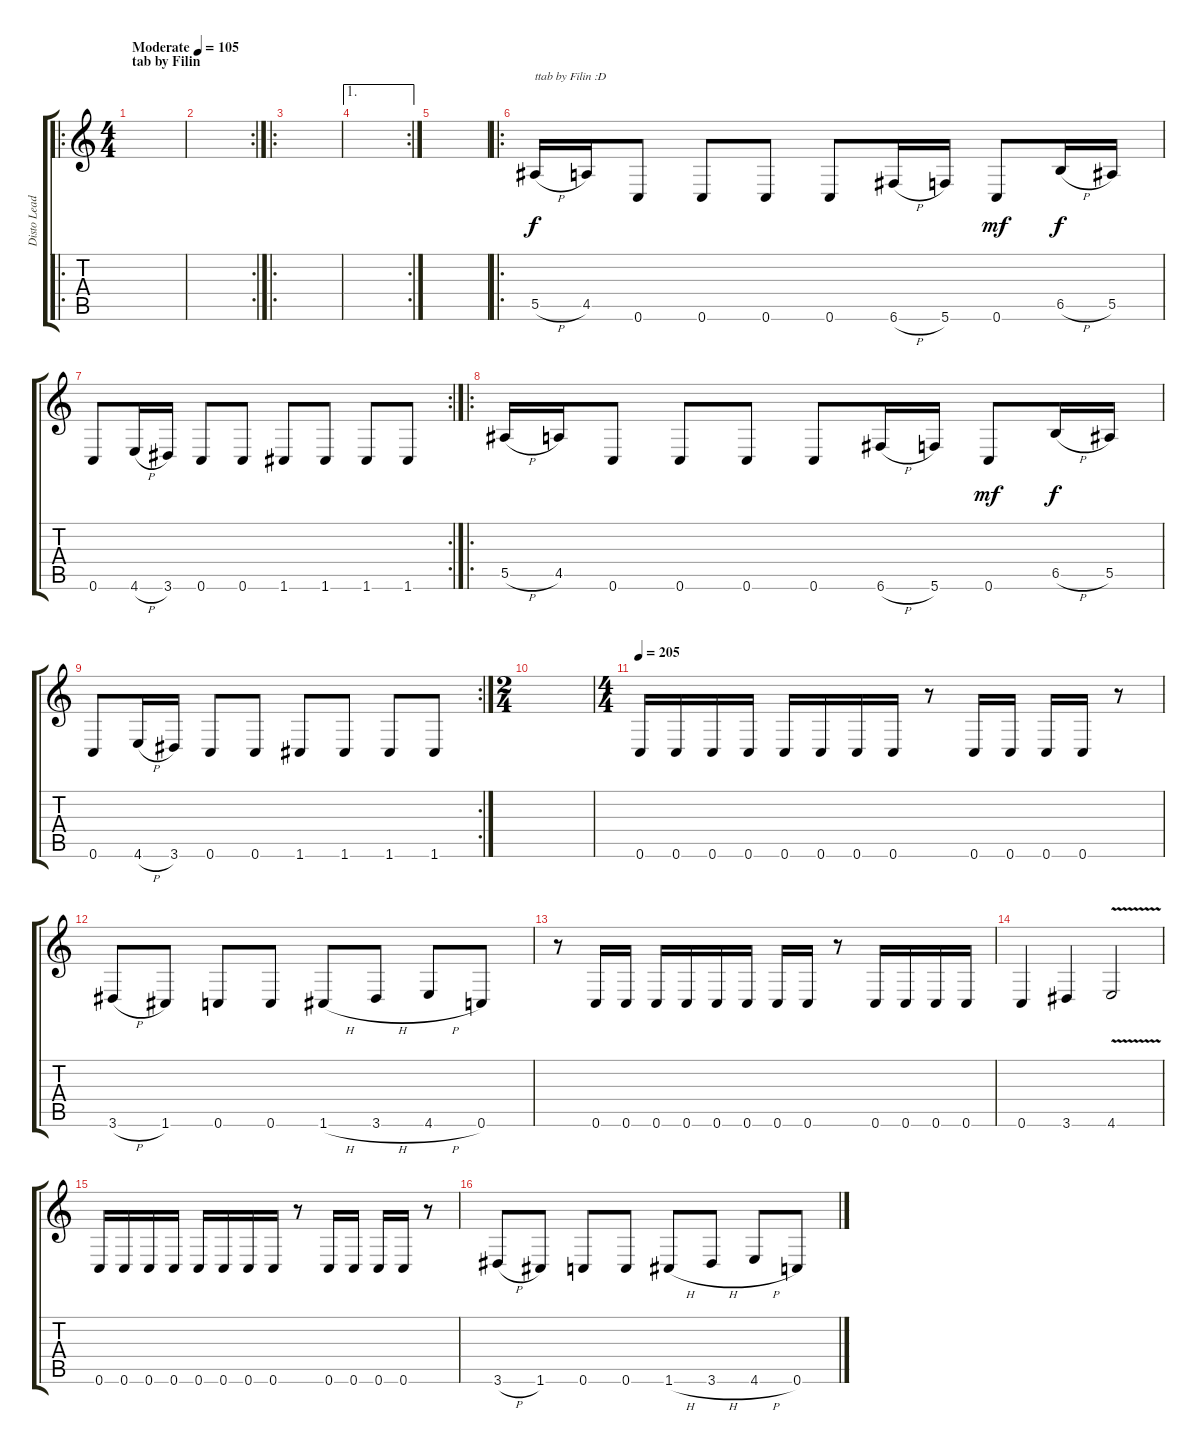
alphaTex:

\track ("Disto Lead" "Disto Lead") {instrument distortionguitar}
\staff {score tabs}
\tuning (C4 G3 Eb3 Bb2 F2 C2) {hide}
\ro
\ts (4 4)
\section ("" "tab by Filin ")
\tempo (105 "Moderate")
\clef g2
\ks c
|
\rc 2
|
\ro
|
\ae 1
\rc 2
|
|
\ro
5.5{h}.16{txt "ttab by Filin :D"} 4.5.16 0.6.8 0.6.8 0.6.8 0.6.8 6.6{h}.16 5.6.16 0.6.8{dy mf} 6.5{h}.16{dy f} 5.5.16 |
\rc 2
0.6.8 4.6{h}.16 3.6.16 0.6.8 0.6.8 1.6.8 1.6.8 1.6.8 1.6.8 |
\ro
5.5{h}.16 4.5.16 0.6.8 0.6.8 0.6.8 0.6.8 6.6{h}.16 5.6.16 0.6.8{dy mf} 6.5{h}.16{dy f} 5.5.16 |
\rc 2
0.6.8 4.6{h}.16 3.6.16 0.6.8 0.6.8 1.6.8 1.6.8 1.6.8 1.6.8 |
\ts (2 4)
|
\ts (4 4)
\tempo 205
0.6.16 0.6.16 0.6.16 0.6.16 0.6.16 0.6.16 0.6.16 0.6.16 r.8 0.6.16 0.6.16 0.6.16 0.6.16 r.8 |
3.6{h}.8 1.6.8 0.6.8 0.6.8 1.6{h}.8 3.6{h}.8 4.6{h}.8 0.6.8 |
r.8 0.6.16 0.6.16 0.6.16 0.6.16 0.6.16 0.6.16 0.6.16 0.6.16 r.8 0.6.16 0.6.16 0.6.16 0.6.16 |
0.6.4 3.6.4 4.6{v}.2 |
0.6.16 0.6.16 0.6.16 0.6.16 0.6.16 0.6.16 0.6.16 0.6.16 r.8 0.6.16 0.6.16 0.6.16 0.6.16 r.8 |
3.6{h}.8 1.6.8 0.6.8 0.6.8 1.6{h}.8 3.6{h}.8 4.6{h}.8 0.6.8
